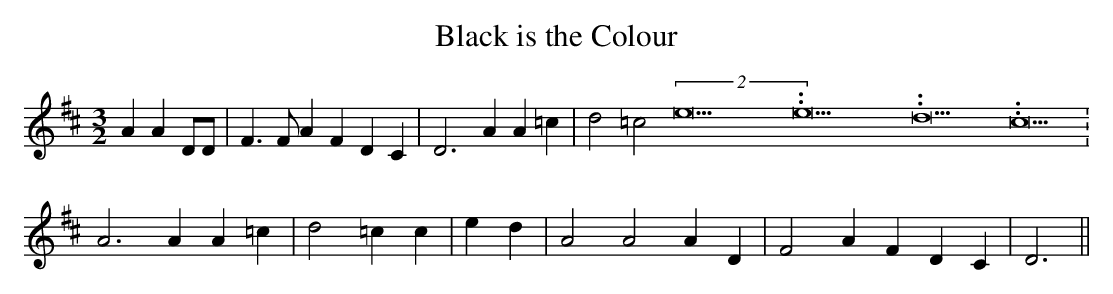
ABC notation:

X:1
T:Black is the Colour
M:3/2
L:1/4
K:D
 A A D/2D/2| F3/2 F/2 A F D C| D3 A A =c| d2 =c2(2e15.9999925000037/23.999988000006e15.9999925000037/23.999988000006d15.9999925000037/23.999988000006 c15.9999925000037/23.999988000006|\
 A3 A A =c| d2 =c c| e d| A2 A2 A D| F2- A F D C| D3||
